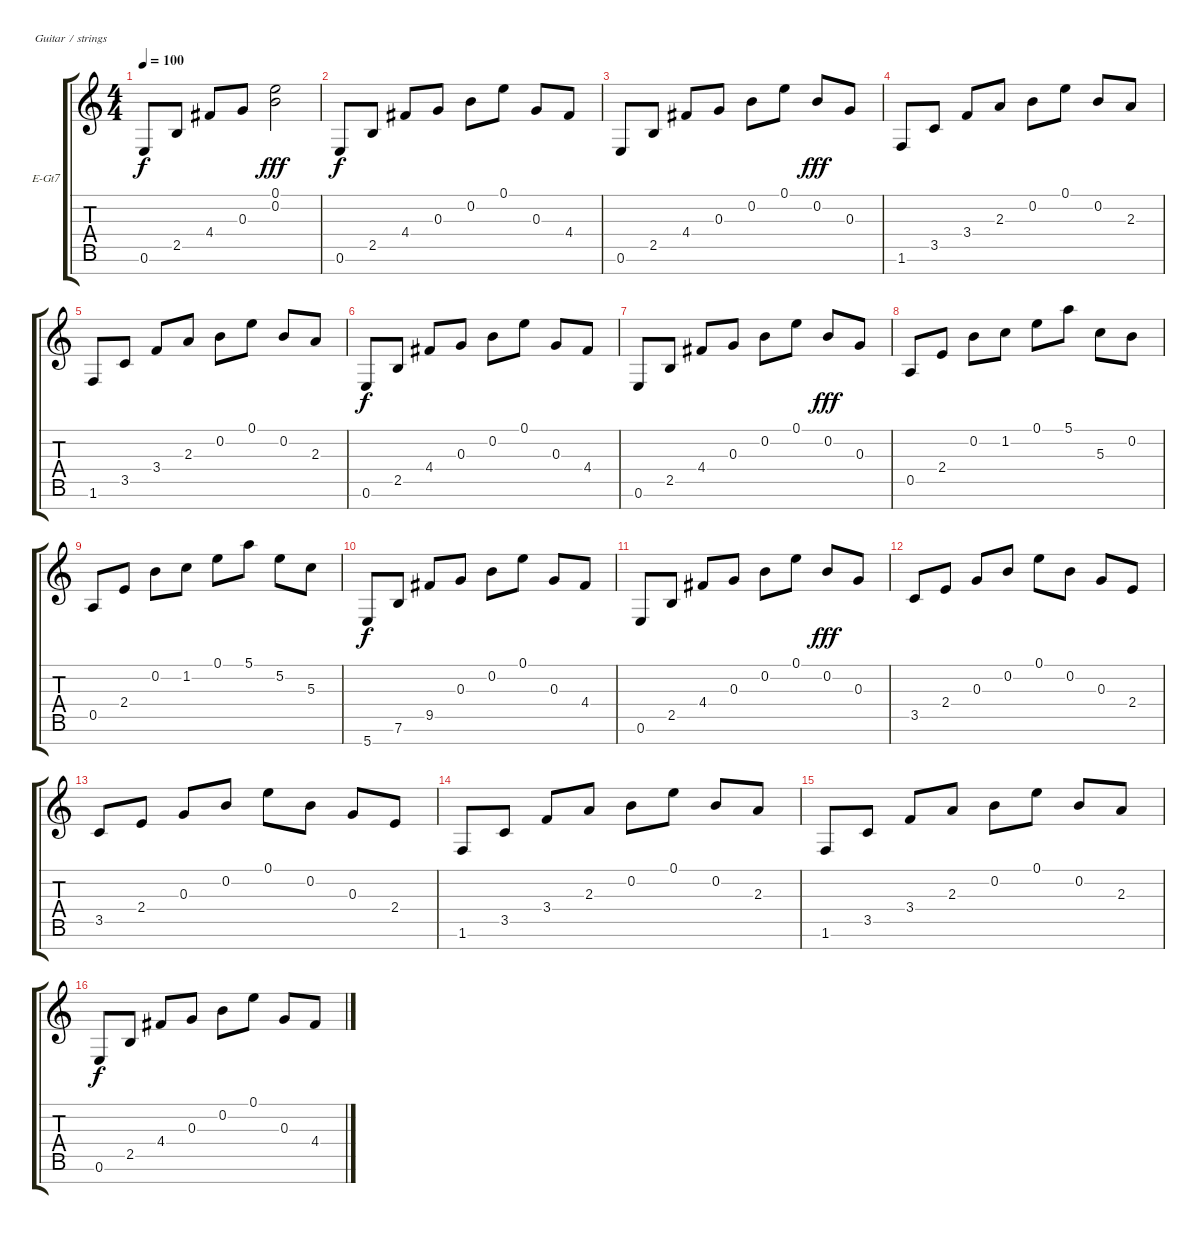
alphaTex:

\defaultSystemsLayout 4
\bracketExtendMode groupsimilarinstruments
\firstSystemTrackNameOrientation horizontal
\otherSystemsTrackNameOrientation horizontal
\track ("Clean guitar" "E-Gt7") {instrument distortionguitar}
\staff {score tabs}
\tuning (E4 B3 G3 D3 A2 E2 B1)
\ts (4 4)
\tempo 100
\clef g2
\scale
0.333333
\ks c
0.6.8{dy f} 2.5.8 4.4.8 0.3.8 (0.1 0.2).2{dy fff} |
\scale
0.333333 0.6.8{dy f} 2.5.8 4.4.8 0.3.8 0.2.8 0.1.8 0.3.8 4.4.8 |
\scale
0.333333 0.6.8 2.5.8 4.4.8 0.3.8 0.2.8 0.1.8 0.2.8{dy fff} 0.3.8 |
\scale
0.333333 1.6.8 3.5.8 3.4.8 2.3.8 0.2.8 0.1.8 0.2.8 2.3.8 |
\scale
0.333333 1.6.8 3.5.8 3.4.8 2.3.8 0.2.8 0.1.8 0.2.8 2.3.8 |
\scale
0.333333 0.6.8{dy f} 2.5.8 4.4.8 0.3.8 0.2.8 0.1.8 0.3.8 4.4.8 |
\scale
0.333333 0.6.8 2.5.8 4.4.8 0.3.8 0.2.8 0.1.8 0.2.8{dy fff} 0.3.8 |
\scale
0.333333 0.5.8 2.4.8 0.2.8 1.2.8 0.1.8 5.1.8 5.3.8 0.2.8 |
\scale
0.333333 0.5.8 2.4.8 0.2.8 1.2.8 0.1.8 5.1.8 5.2.8 5.3.8 |
\scale
0.333333 5.7.8{dy f} 7.6.8 9.5.8 0.3.8 0.2.8 0.1.8 0.3.8 4.4.8 |
\scale
0.333333 0.6.8 2.5.8 4.4.8 0.3.8 0.2.8 0.1.8 0.2.8{dy fff} 0.3.8 |
\scale
0.333333 3.5.8 2.4.8 0.3.8 0.2.8 0.1.8 0.2.8 0.3.8 2.4.8 |
\scale
0.333333 3.5.8 2.4.8 0.3.8 0.2.8 0.1.8 0.2.8 0.3.8 2.4.8 |
\scale
0.333333 1.6.8 3.5.8 3.4.8 2.3.8 0.2.8 0.1.8 0.2.8 2.3.8 |
\scale
0.333333 1.6.8 3.5.8 3.4.8 2.3.8 0.2.8 0.1.8 0.2.8 2.3.8 |
\scale
0.333333 0.6.8{dy f} 2.5.8 4.4.8 0.3.8 0.2.8 0.1.8 0.3.8 4.4.8
